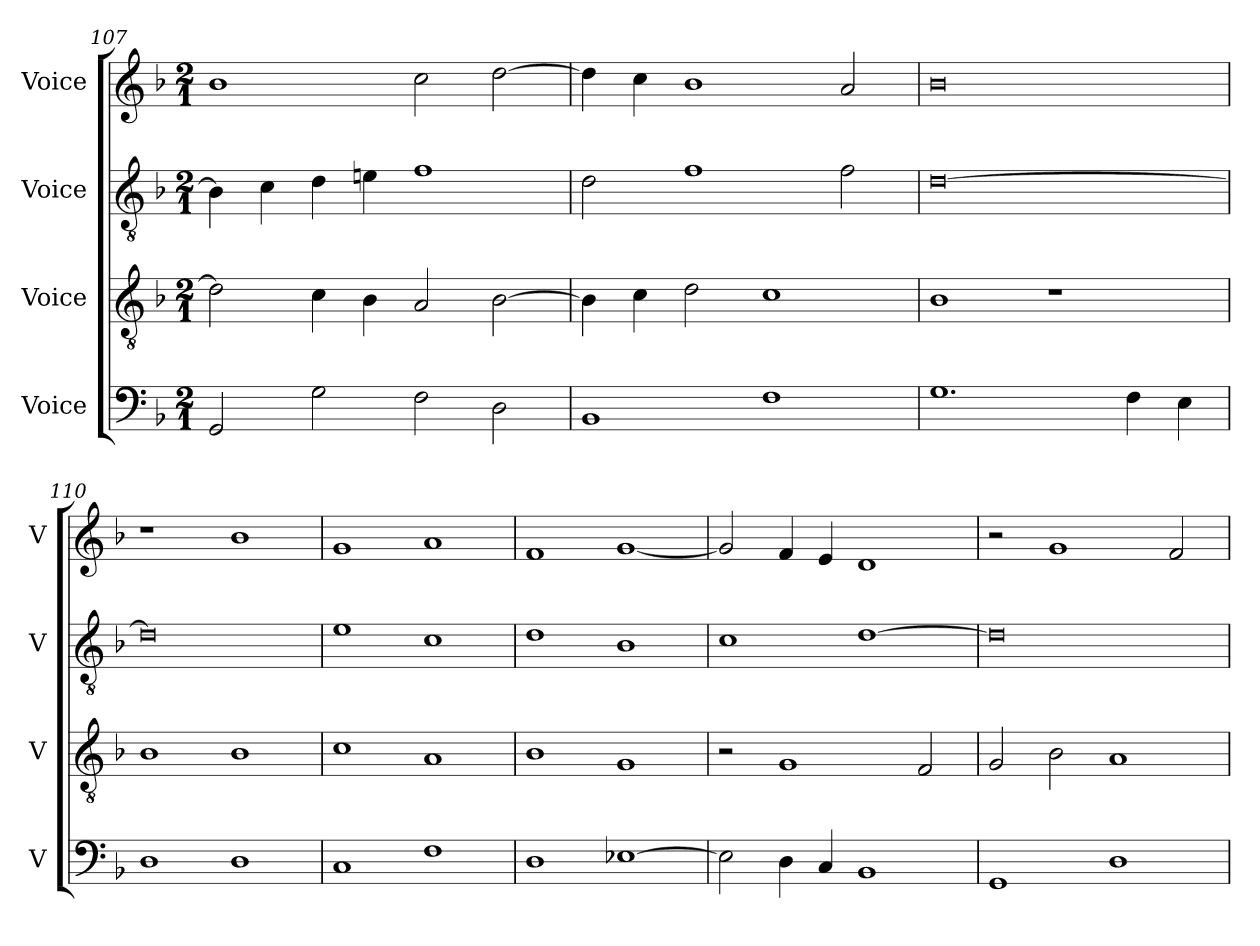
**kern	**kern	**kern	**kern
*part4	*part3	*part2	*part1
*staff4	*staff3	*staff2	*staff1
*I"Voice	*I"Voice	*I"Voice	*I"Voice
*I'V	*I'V	*I'V	*I'V
*clefF4	*clefGv2	*clefGv2	*clefG2
*k[b-]	*k[b-]	*k[b-]	*k[b-]
*M2/1	*M2/1	*M2/1	*M2/1
=107	=107	=107	=107
2GG/	2d\]	4B-\]	1b-
.	.	4c\	.
2G\	4c\	4d\	.
.	4B-\	4en\	.
2F\	2A/	1f	2cc\
2D\	[2B-\	.	[2dd\
=108	=108	=108	=108
1BB-	4B-\]	2d\	4dd\]
.	4c\	.	4cc\
.	2d\	1f	1b-
1F	1c	.	.
.	.	2f\	2a/
=109	=109	=109	=109
1.G	1B-	[0d	0b-
.	1r	.	.
4F\	.	.	.
4E\	.	.	.
!!LO:LB:g=z
=110	=110	=110	=110
1D	1B-	0d]	1r
1D	1B-	.	1b-
=111	=111	=111	=111
1C	1c	1e	1g
1F	1A	1c	1a
=112	=112	=112	=112
1D	1B-	1d	1f
[1E-X	1G	1B-	[1g
=113	=113	=113	=113
2E-\]	2r	1c	2g/]
4D\	1G	.	4f/
4C/	.	.	4e/
1BB-	.	[1d	1d
.	2F/	.	.
!!LO:LB:g=z
=114	=114	=114	=114
1GG	2G/	0d]	2r
.	2B-\	.	1g
1D	1A	.	.
.	.	.	2f/
=	=	=	=
*-	*-	*-	*-
